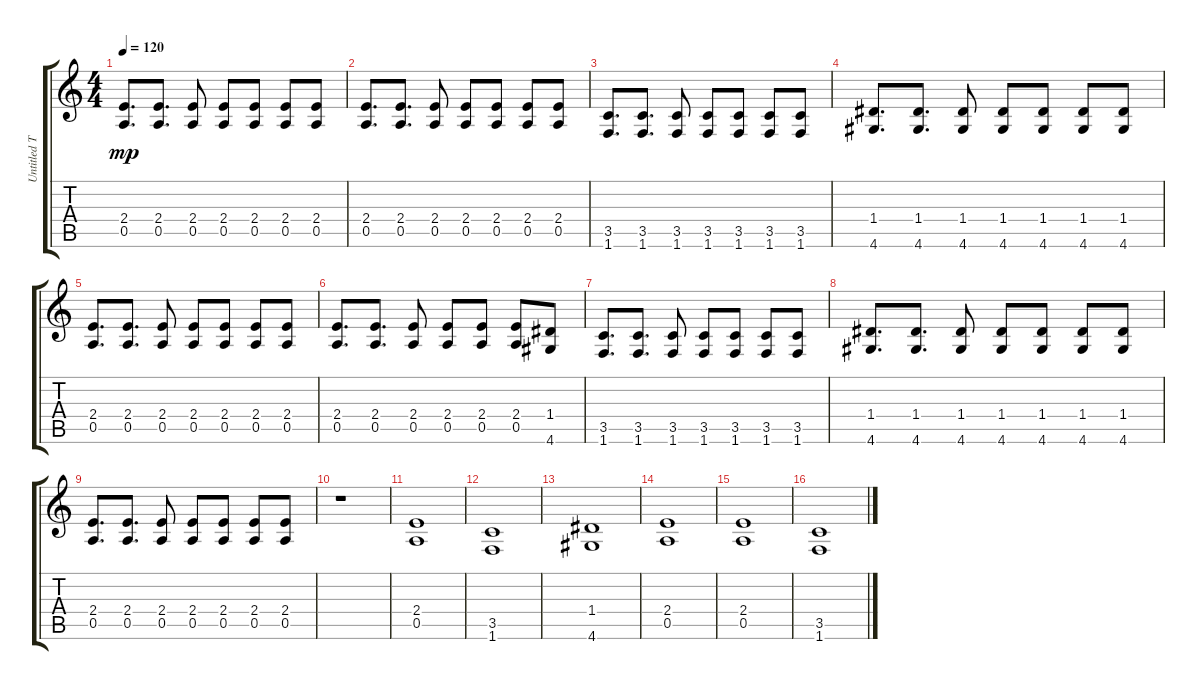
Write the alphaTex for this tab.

\track ("Untitled Track" "Untitled T") {instrument distortionguitar}
\staff {score tabs}
\tuning (E4 B3 G3 D3 A2 E2) {hide}
\ts (4 4)
\tempo 120
\clef g2
\ks c
(2.4 0.5).8{d dy mp} (2.4 0.5).8{d} (2.4 0.5).8 (2.4 0.5).8 (2.4 0.5).8 (2.4 0.5).8 (2.4 0.5).8 |
(2.4 0.5).8{d} (2.4 0.5).8{d} (2.4 0.5).8 (2.4 0.5).8 (2.4 0.5).8 (2.4 0.5).8 (2.4 0.5).8 |
(3.5 1.6).8{d} (3.5 1.6).8{d} (3.5 1.6).8 (3.5 1.6).8 (3.5 1.6).8 (3.5 1.6).8 (3.5 1.6).8 |
(1.4 4.6).8{d} (1.4 4.6).8{d} (1.4 4.6).8 (1.4 4.6).8 (1.4 4.6).8 (1.4 4.6).8 (1.4 4.6).8 |
(2.4 0.5).8{d} (2.4 0.5).8{d} (2.4 0.5).8 (2.4 0.5).8 (2.4 0.5).8 (2.4 0.5).8 (2.4 0.5).8 |
(2.4 0.5).8{d} (2.4 0.5).8{d} (2.4 0.5).8 (2.4 0.5).8 (2.4 0.5).8 (2.4 0.5).8 (1.4 4.6).8 |
(3.5 1.6).8{d} (3.5 1.6).8{d} (3.5 1.6).8 (3.5 1.6).8 (3.5 1.6).8 (3.5 1.6).8 (3.5 1.6).8 |
(1.4 4.6).8{d} (1.4 4.6).8{d} (1.4 4.6).8 (1.4 4.6).8 (1.4 4.6).8 (1.4 4.6).8 (1.4 4.6).8 |
(2.4 0.5).8{d} (2.4 0.5).8{d} (2.4 0.5).8 (2.4 0.5).8 (2.4 0.5).8 (2.4 0.5).8 (2.4 0.5).8 |
r.1 |
(2.4 0.5).1 |
(3.5 1.6).1 |
(1.4 4.6).1 |
(2.4 0.5).1 |
(2.4 0.5).1 |
(3.5 1.6).1
